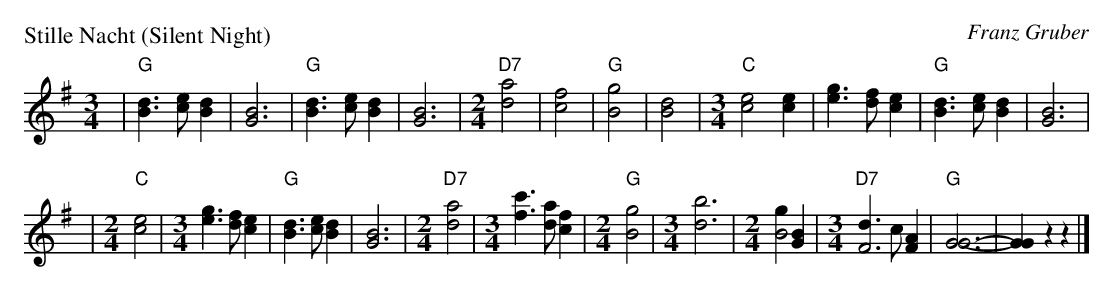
X:1
P: Stille Nacht (Silent Night)
C: Franz Gruber
M: 3/4
L: 1/4
K: G
| "G"[dB]>[ec][dB] |[B3G3] | "G"[dB]>[ec][dB] |[B3G3] \
|[M:2/4][L:1/4] "D7"[a2d2] |[f2-c2-] | "G"[g2B2] |[d2B2] \
|[M:3/4][L:1/4] "C"[e2c2][ec] |[ge]>[fd][ec] | "G"[dB]>[ec][dB] |[B3G3] |
|[M:2/4][L:1/4] "C"[e2c2] \
|[M:3/4][L:1/4] [ge]>[fd][ec] |"G"[dB]>[ec][dB] |[B3G3] \
|[M:2/4][L:1/4] "D7"[a2d2] \
|[M:3/4][L:1/4] [c'f]>[ad][fc] \
|[M:2/4][L:1/4] "G"[g2B2] \
|[M:3/4][L:1/4] [b3d3] \
|[M:2/4][L:1/4] [gB2][BG] \
|[M:3/4][L:1/4] "D7"[dF2]>c[AF] | "G"[G3-G3-] |[GG]zz |]
